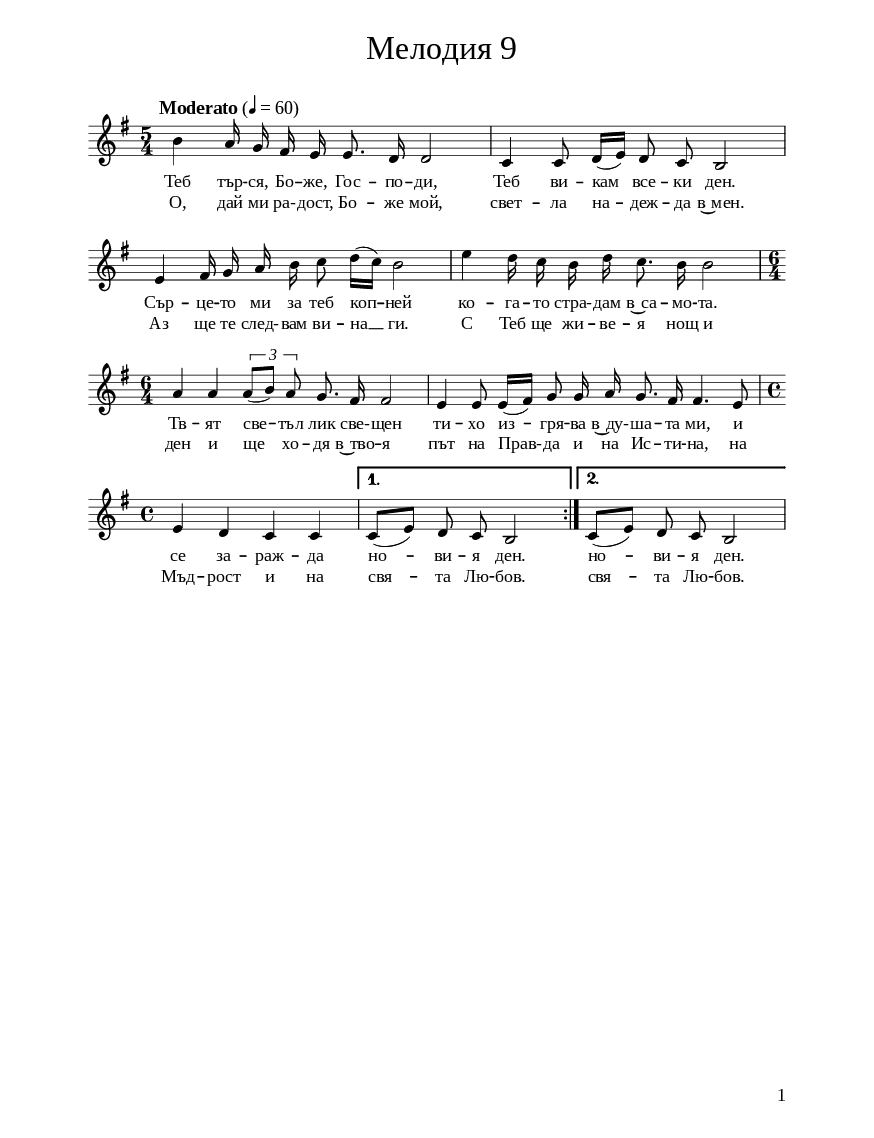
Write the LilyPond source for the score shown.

\version "2.24.2"

% include paper part and global functions
\include "include/globals.ily"

\bookpart {
  \include "include/bookpart-paper.ily"
  \score {
    \include "include/score-layout.ily"

    \new Voice \absolute {
      \clef treble
      \key e \minor
      \time 5/4
      \tempoFunc "Moderato" 4 "60"
      \autoBeamOff
      \repeat volta 2 {
    b'4 a'16 g'16 fis'16
    e'16 e'8. d'16 d'2 | % 2
    c'4 c'8 d'16 ( [ e'16 ) ]
    d'8 c'8 b2 \break | % 3
    e'4 fis'16 g'16 a'16 b'16
     c''8  d''16 ( [  c''16 ) ] 
    b'2 | % 4
     e''4  d''16  c''16 b'16
     d''16  c''8. b'16 b'2 \break
    | % 5
    \time 6/4  a'4 a'4 \times 2/3 {
      a'8*255/256 ( [ b'8*255/256 ) ] a'8*129/128
    }
    g'8. fis'16 fis'2 | % 6
    e'4 e'8 e'16 ( [ fis'16 ) ]
    g'8 g'16 a'16 g'8. fis'16
    fis'4. e'8 \break | % 7
   \time 4/4  e'4 d'4 
    c'4 c'4
  }
  \alternative {
    {
      | % 8
      c'8 ( [ e'8 ) ] d'8 c'8
      b2
    }
    {
      | % 9
      c'8 ( [ e'8 ) ] d'8 c'8
      b2
    }
  }
}
    \addlyrics {Теб тър -- ся, Бо -- же, Гос --
  по -- ди, Теб ви -- кам  все -- ки ден. Сър
  -- це -- то ми за теб коп -- ней ко -- га --
  то "стра-" -- дам в~са -- мо -- та. Тв -- ят све
  -- тъл лик "све-" -- щен ти -- хо из -- гря
  -- ва "в~ду-" -- ша -- та ми, и се за -- раж -- да
  но -- ви -- я ден. но -- ви -- я ден.}

      \addlyrics {О, дай ми "ра-" -- дост, Бо -- же
  мой, свет -- ла на -- деж -- да в~мен. Аз ще
  те "след-" -- вам ви -- на  __ ги. С Теб ще
  жи -- ве -- я нощ и ден и ще хо -- дя
  в~тво -- я път на "Прав-" -- да и на 
  Ис -- ти -- на, на Мъд -- рост и на свя
  -- та Лю -- бов. свя -- та Лю -- бов.}

    \header {
      title = \titleFunc " Мелодия 9" "Melodija 9"
    }

    \midi{}

  } % score

  % include foreign translation(s) of the song
  

} % bookpart

% Più mosso
%
